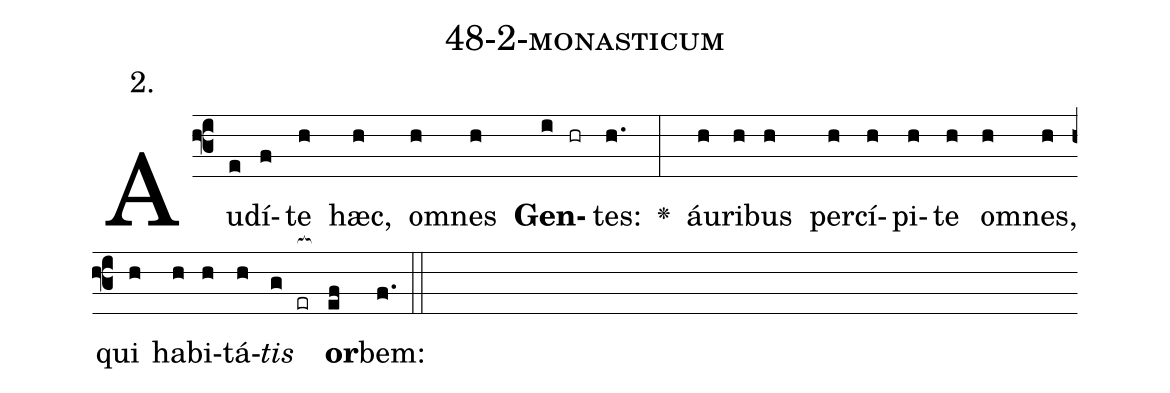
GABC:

name: 48-2-monasticum;
annotation: 2.;
%%
(f3)Au(e)dí(f)te(h) hæc,(h) om(h)nes(h) <b>Gen</b>(i hr)tes:(h.) <v>\greheightstar</v>(:) áu(h)ri(h)bus(h) per(h)cí(h)pi(h)te(h) om(h)nes,(h) qui(h) ha(h)bi(h)tá(h)<i>tis</i>(g er[ocb:1{]) <b>or</b>(ef[ocb:0}])bem:(f.) (::)


%E(h) u(h) o(h) u(g) a(ef) e.(f.) (::)
